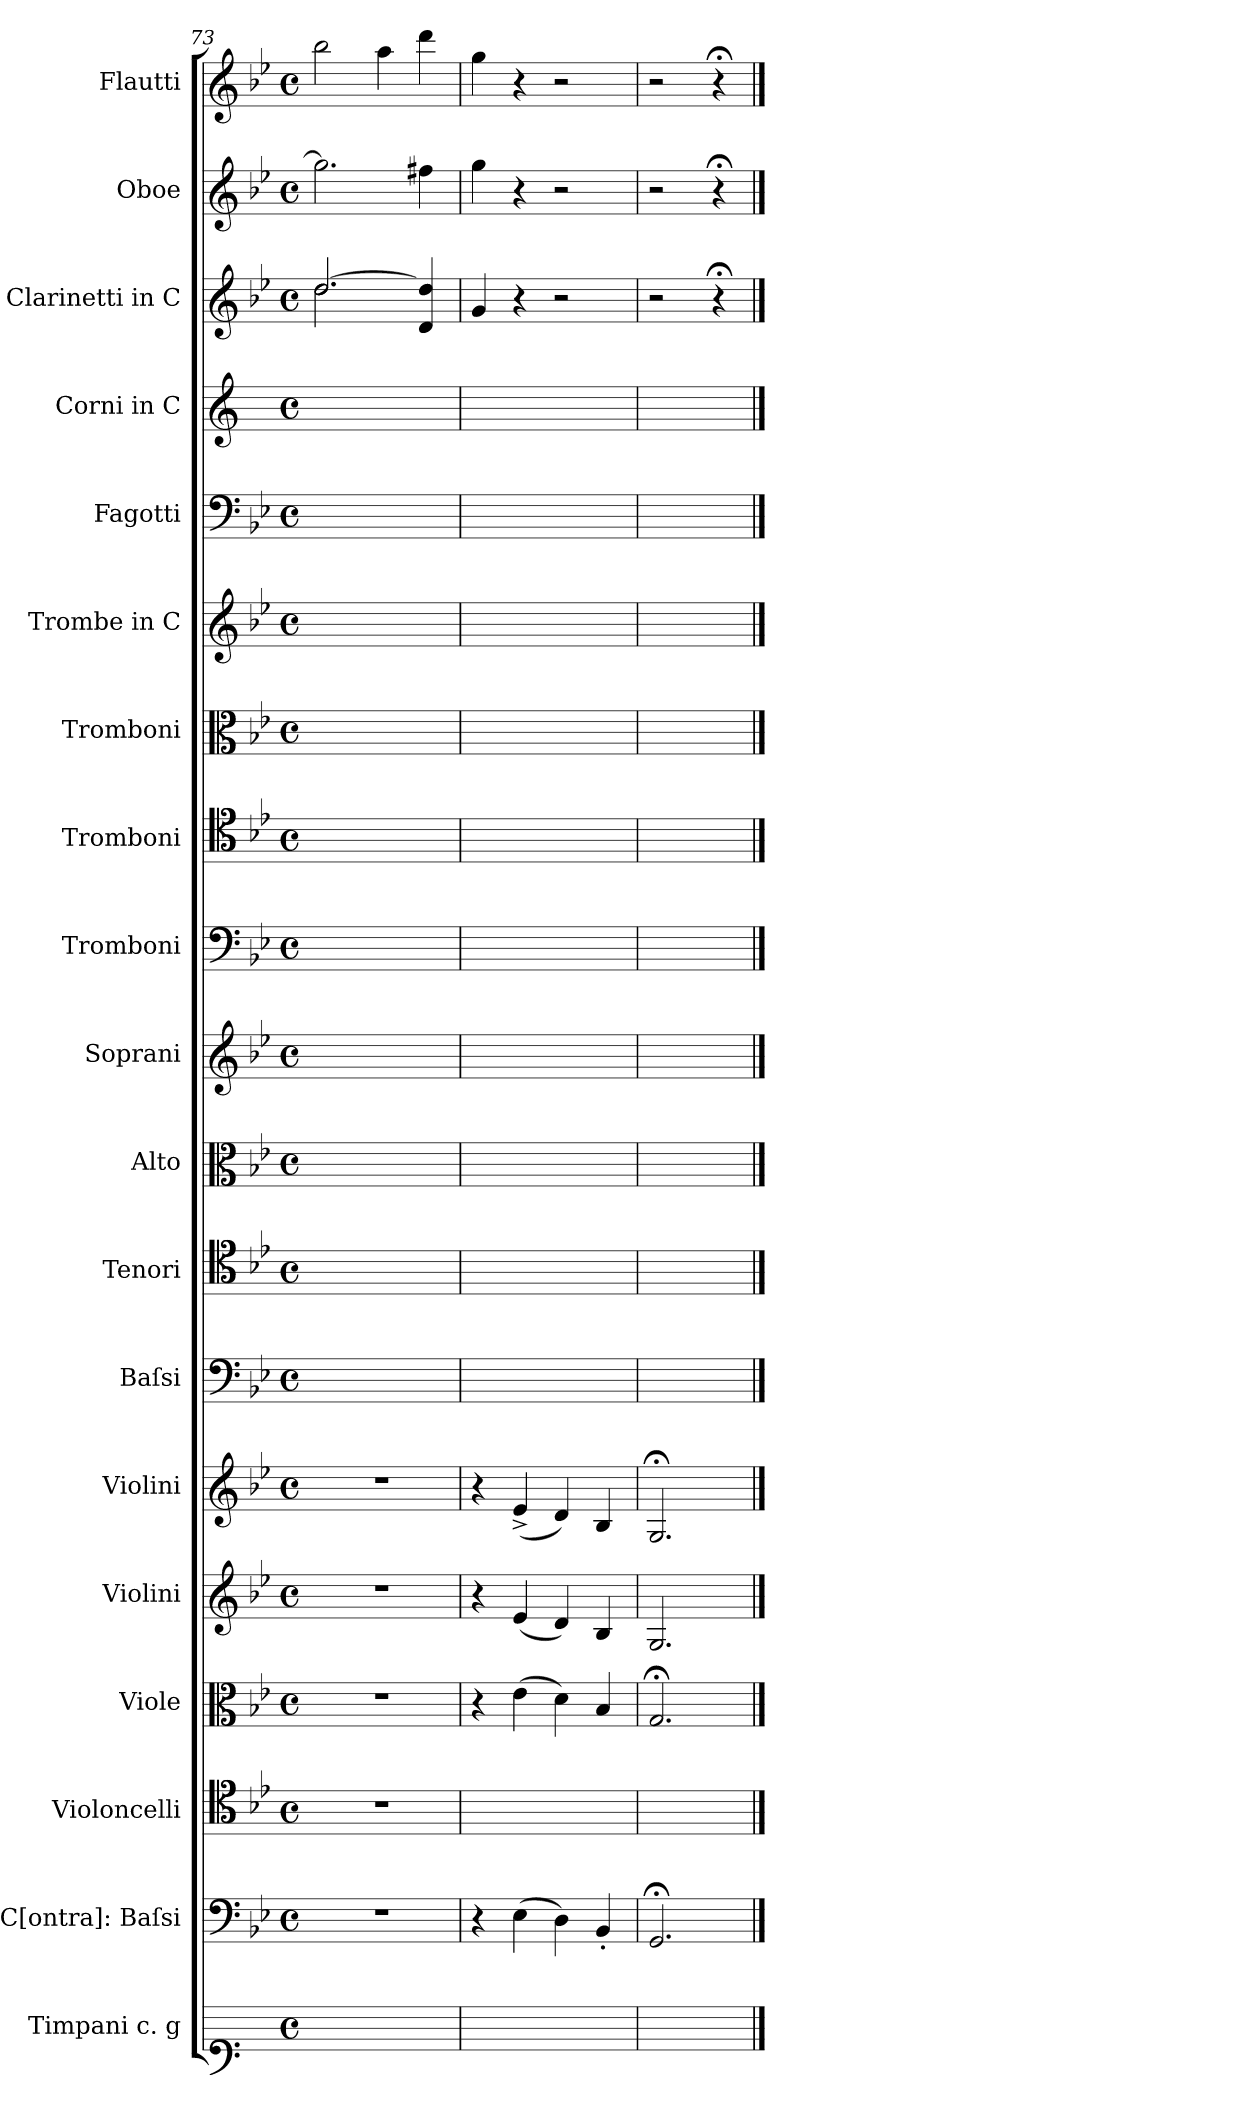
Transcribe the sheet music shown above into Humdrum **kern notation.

**kern	**kern	**kern	**kern	**kern	**kern	**kern	**kern	**kern	**kern	**kern	**kern	**kern	**kern	**kern	**kern	**kern	**kern	**kern
*part19	*part18	*part17	*part16	*part15	*part14	*part13	*part12	*part11	*part10	*part9	*part8	*part7	*part6	*part5	*part4	*part3	*part2	*part1
*staff19	*staff18	*staff17	*staff16	*staff15	*staff14	*staff13	*staff12	*staff11	*staff10	*staff9	*staff8	*staff7	*staff6	*staff5	*staff4	*staff3	*staff2	*staff1
*I"Timpani c. g	*I"C[ontra]: Baſsi	*I"Violoncelli	*I"Viole	*I"Violini	*I"Violini	*I"Baſsi	*I"Tenori	*I"Alto	*I"Soprani	*I"Tromboni	*I"Tromboni	*I"Tromboni	*I"Trombe in C	*I"Fagotti	*I"Corni in C	*I"Clarinetti in C	*I"Oboe	*I"Flautti
*I'timp	*I'cb	*I'vlc	*	*I'vl 2	*I'vl 1	*I'B	*I'T	*I'A	*I'S	*I'trb 3	*I'trb 2	*I'trb 1	*I'tr in C	*I'fag	*I'cor in C	*I'cl in C	*I'ob	*I'fl
*clefF1	*clefF4	*clefC4	*clefC3	*clefG2	*clefG2	*clefF4	*clefC4	*clefC3	*clefG2	*clefF4	*clefC4	*clefC3	*clefG2	*clefF4	*clefG2	*clefG2	*clefG2	*clefG2
*k[]	*k[b-e-]	*k[b-e-]	*k[b-e-]	*k[b-e-]	*k[b-e-]	*k[b-e-]	*k[b-e-]	*k[b-e-]	*k[b-e-]	*k[b-e-]	*k[b-e-]	*k[b-e-]	*k[b-e-]	*k[b-e-]	*k[]	*k[b-e-]	*k[b-e-]	*k[b-e-]
*M4/4	*M4/4	*M4/4	*M4/4	*M4/4	*M4/4	*M4/4	*M4/4	*M4/4	*M4/4	*M4/4	*M4/4	*M4/4	*M4/4	*M4/4	*M4/4	*M4/4	*M4/4	*M4/4
*met(c)	*met(c)	*met(c)	*met(c)	*met(c)	*met(c)	*met(c)	*met(c)	*met(c)	*met(c)	*met(c)	*met(c)	*met(c)	*met(c)	*met(c)	*met(c)	*met(c)	*met(c)	*met(c)
=73	=73	=73	=73	=73	=73	=73	=73	=73	=73	=73	=73	=73	=73	=73	=73	=73	=73	=73
*	*	*	*	*	*	*	*	*	*	*	*	*	*	*	*	*^	*	*
1ryy	1r	1r	1r	1r	1r	1ryy	1ryy	1ryy	1ryy	1ryy	1ryy	1ryy	1ryy	1ryy	1ryy	[2.dd/	2.dd\	2.gg\]	2bb-\
.	.	.	.	.	.	.	.	.	.	.	.	.	.	.	.	.	.	.	4aa\
.	.	.	.	.	.	.	.	.	.	.	.	.	.	.	.	4d/ 4dd]/	4ryy	4ff#X\	4ddd\
*	*	*	*	*	*	*	*	*	*	*	*	*	*	*	*	*v	*v	*	*
=74	=74	=74	=74	=74	=74	=74	=74	=74	=74	=74	=74	=74	=74	=74	=74	=74	=74	=74
1ryy	4r	4ryy	4r	4r	4r	1ryy	1ryy	1ryy	1ryy	1ryy	1ryy	1ryy	1ryy	1ryy	1ryy	4g/	4gg\	4gg\
.	(4E-\	(4E-/yy	(4e-\	(4e-/	(4e-^/	.	.	.	.	.	.	.	.	.	.	4r	4r	4r
.	4D\)	4D/yy)	4d\)	4d/)	4d/)	.	.	.	.	.	.	.	.	.	.	2r	2r	2r
.	4BB-'/	4BB-'/yy	4B-/	4B-/	4B-/	.	.	.	.	.	.	.	.	.	.	.	.	.
=75	=75	=75	=75	=75	=75	=75	=75	=75	=75	=75	=75	=75	=75	=75	=75	=75	=75	=75
2ryy	2.GG;</	2.GG/yy	2.G;</	2.G/	2.G;</	2ryy	2ryy	2ryy	2ryy	2ryy	2ryy	2ryy	2ryy	2ryy	2ryy	2r	2r	2r
4ryy	.	.	.	.	.	4ryy	4ryy	4ryy	4ryy	4ryy	4ryy	4ryy	4ryy	4ryy	4ryy	4r;<	4r;<	4r;<
==	==	==	==	==	==	==	==	==	==	==	==	==	==	==	==	==	==	==
*-	*-	*-	*-	*-	*-	*-	*-	*-	*-	*-	*-	*-	*-	*-	*-	*-	*-	*-
